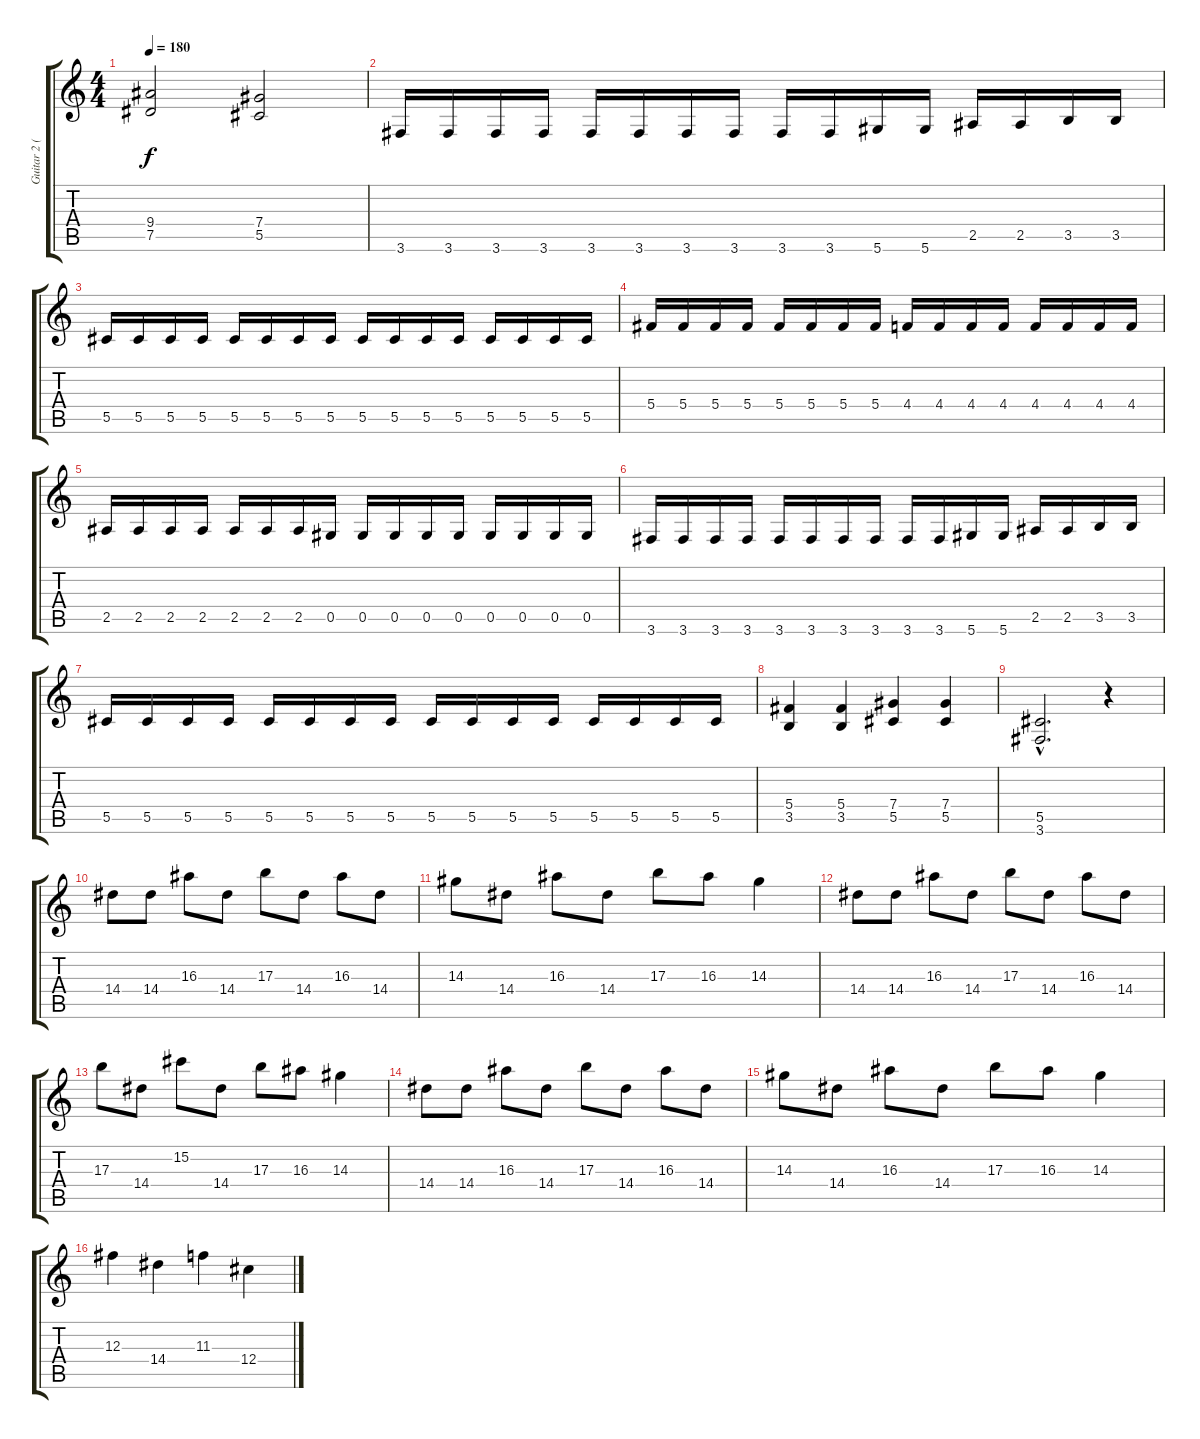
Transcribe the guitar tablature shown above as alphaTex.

\track ("Guitar 2 (Eb-tuning)" "Guitar 2 (") {instrument overdrivenguitar}
\staff {score tabs}
\tuning (Eb4 Bb3 Gb3 Db3 Ab2 Eb2) {hide}
\ts (4 4)
\tempo 180
\clef g2
\ks c
(9.4 7.5).2{dy f} (7.4 5.5).2 |
3.6.16 3.6.16 3.6.16 3.6.16 3.6.16 3.6.16 3.6.16 3.6.16 3.6.16 3.6.16 5.6.16 5.6.16 2.5.16 2.5.16 3.5.16 3.5.16 |
5.5.16 5.5.16 5.5.16 5.5.16 5.5.16 5.5.16 5.5.16 5.5.16 5.5.16 5.5.16 5.5.16 5.5.16 5.5.16 5.5.16 5.5.16 5.5.16 |
5.4.16 5.4.16 5.4.16 5.4.16 5.4.16 5.4.16 5.4.16 5.4.16 4.4.16 4.4.16 4.4.16 4.4.16 4.4.16 4.4.16 4.4.16 4.4.16 |
2.5.16 2.5.16 2.5.16 2.5.16 2.5.16 2.5.16 2.5.16 0.5.16 0.5.16 0.5.16 0.5.16 0.5.16 0.5.16 0.5.16 0.5.16 0.5.16 |
3.6.16 3.6.16 3.6.16 3.6.16 3.6.16 3.6.16 3.6.16 3.6.16 3.6.16 3.6.16 5.6.16 5.6.16 2.5.16 2.5.16 3.5.16 3.5.16 |
5.5.16 5.5.16 5.5.16 5.5.16 5.5.16 5.5.16 5.5.16 5.5.16 5.5.16 5.5.16 5.5.16 5.5.16 5.5.16 5.5.16 5.5.16 5.5.16 |
(5.4 3.5).4 (5.4 3.5).4 (7.4 5.5).4 (7.4 5.5).4 |
(5.5{hac} 3.6{hac}).2{d} r.4 |
14.4.8 14.4.8 16.3.8 14.4.8 17.3.8 14.4.8 16.3.8 14.4.8 |
14.3.8 14.4.8 16.3.8 14.4.8 17.3.8 16.3.8 14.3.4 |
14.4.8 14.4.8 16.3.8 14.4.8 17.3.8 14.4.8 16.3.8 14.4.8 |
17.3.8 14.4.8 15.2.8 14.4.8 17.3.8 16.3.8 14.3.4 |
14.4.8 14.4.8 16.3.8 14.4.8 17.3.8 14.4.8 16.3.8 14.4.8 |
14.3.8 14.4.8 16.3.8 14.4.8 17.3.8 16.3.8 14.3.4 |
12.3.4 14.4.4 11.3.4 12.4.4
